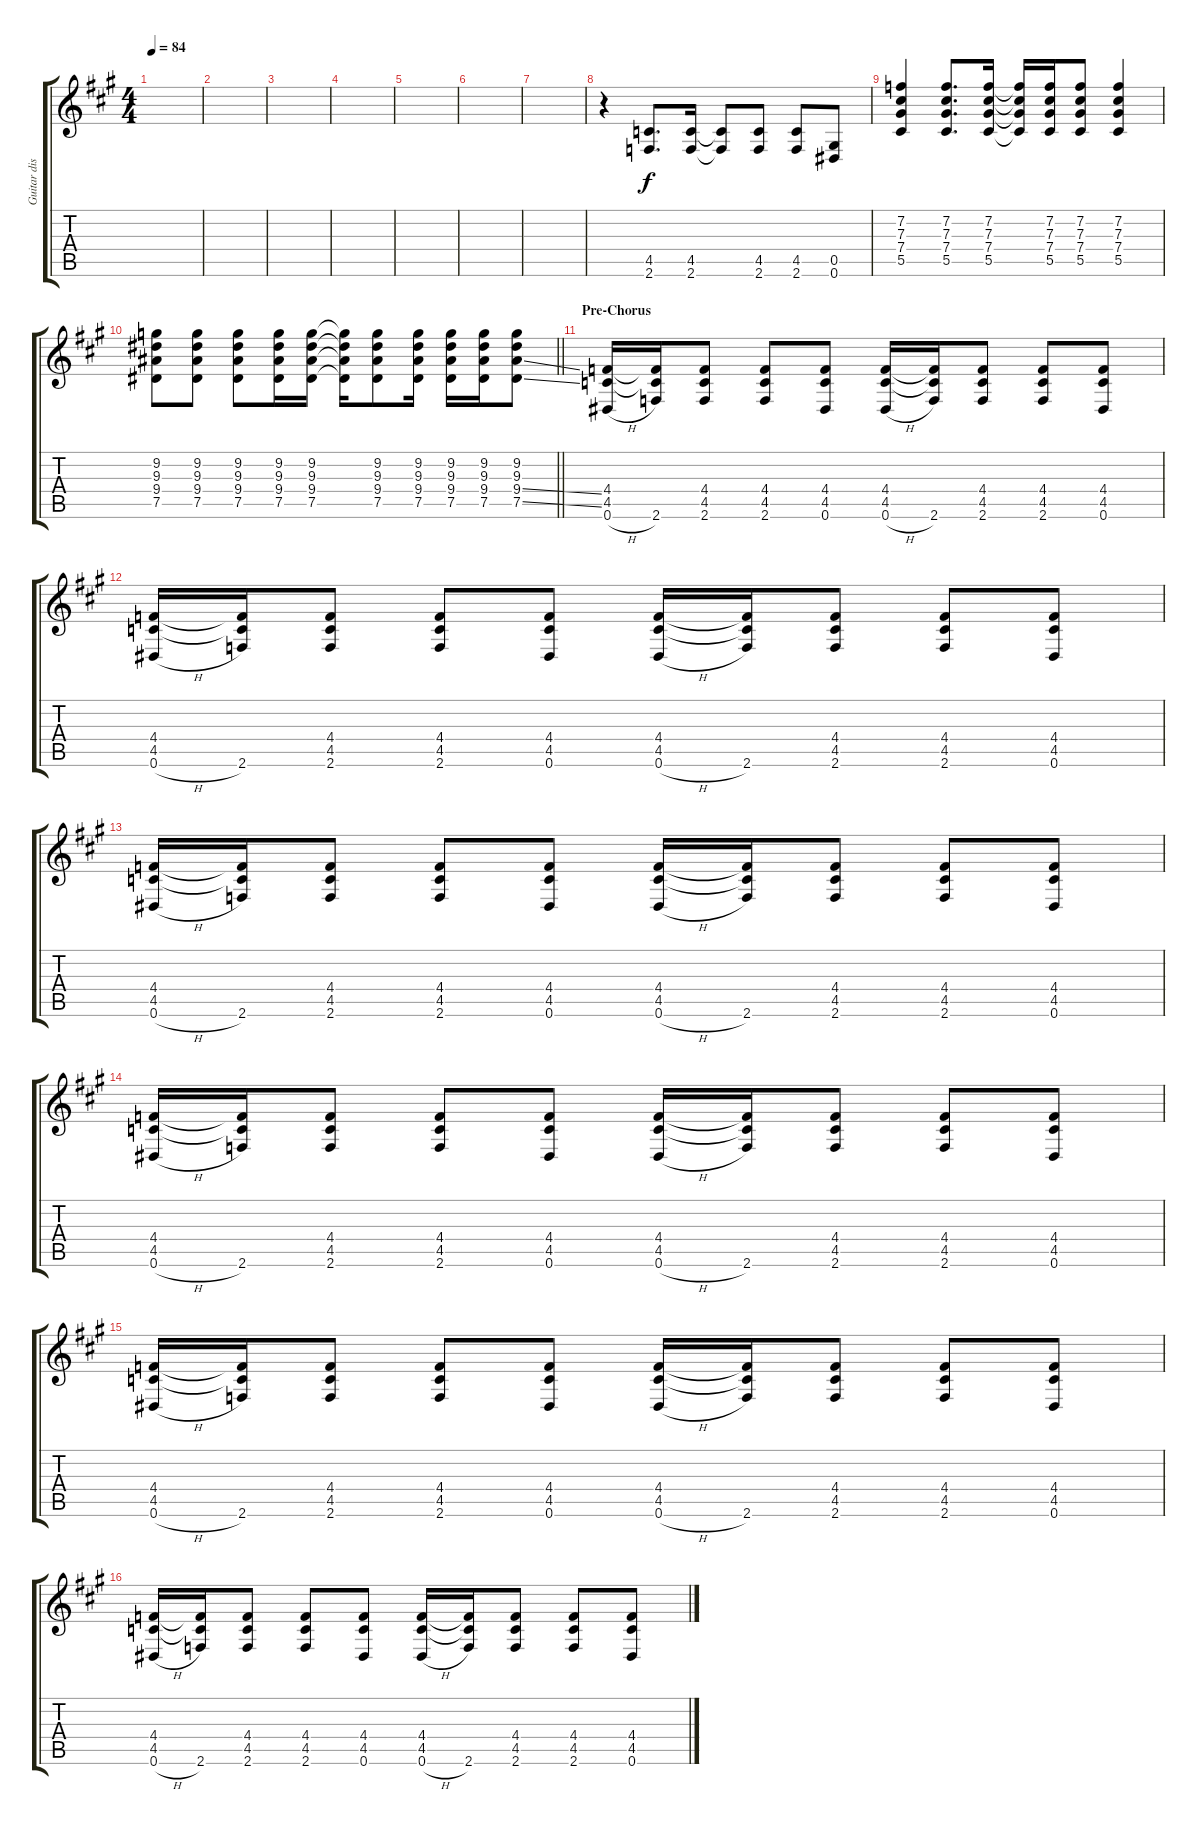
\track ("Guitar distortion" "Guitar dis") {instrument distortionguitar}
\staff {score tabs}
\tuning (Eb4 Bb3 Gb3 Db3 Ab2 Eb2) {hide}
\ts (4 4)
\tempo 84
\clef g2
\ks a
|
|
|
|
|
|
|
r.4{volume 0} (4.5 2.6).8{d volume 11} (4.5 2.6).16 (4.5{t} 2.6{t}).8 (4.5 2.6).8 (4.5 2.6).8 (0.5 0.6).8 |
(7.2 7.3 7.4 5.5).4 (7.2 7.3 7.4 5.5).8{d} (7.2 7.3 7.4 5.5).16 (7.2{t} 7.3{t} 7.4{t} 5.5{t}).16 (7.2 7.3 7.4 5.5).16 (7.2 7.3 7.4 5.5).8 (7.2 7.3 7.4 5.5).4 |
\barLineRight lightlight
(9.2 9.3 9.4 7.5).8 (9.2 9.3 9.4 7.5).8 (9.2 9.3 9.4 7.5).8 (9.2 9.3 9.4 7.5).16 (9.2 9.3 9.4 7.5).16 (9.2{t} 9.3{t} 9.4{t} 7.5{t}).16 (9.2 9.3 9.4 7.5).8 (9.2 9.3 9.4 7.5).16 (9.2 9.3 9.4 7.5).16 (9.2 9.3 9.4 7.5).16 (9.2 9.3 9.4{ss} 7.5{ss}).8 |
\section ("" "Pre-Chorus")
(4.4 4.5 0.6{h}).16 (4.4{t} 4.5{t} 2.6).16 (4.4 4.5 2.6).8 (4.4 4.5 2.6).8 (4.4 4.5 0.6).8 (4.4 4.5 0.6{h}).16 (4.4{t} 4.5{t} 2.6).16 (4.4 4.5 2.6).8 (4.4 4.5 2.6).8 (4.4 4.5 0.6).8 |
(4.4 4.5 0.6{h}).16 (4.4{t} 4.5{t} 2.6).16 (4.4 4.5 2.6).8 (4.4 4.5 2.6).8 (4.4 4.5 0.6).8 (4.4 4.5 0.6{h}).16 (4.4{t} 4.5{t} 2.6).16 (4.4 4.5 2.6).8 (4.4 4.5 2.6).8 (4.4 4.5 0.6).8 |
(4.4 4.5 0.6{h}).16 (4.4{t} 4.5{t} 2.6).16 (4.4 4.5 2.6).8 (4.4 4.5 2.6).8 (4.4 4.5 0.6).8 (4.4 4.5 0.6{h}).16 (4.4{t} 4.5{t} 2.6).16 (4.4 4.5 2.6).8 (4.4 4.5 2.6).8 (4.4 4.5 0.6).8 |
(4.4 4.5 0.6{h}).16 (4.4{t} 4.5{t} 2.6).16 (4.4 4.5 2.6).8 (4.4 4.5 2.6).8 (4.4 4.5 0.6).8 (4.4 4.5 0.6{h}).16 (4.4{t} 4.5{t} 2.6).16 (4.4 4.5 2.6).8 (4.4 4.5 2.6).8 (4.4 4.5 0.6).8 |
(4.4 4.5 0.6{h}).16 (4.4{t} 4.5{t} 2.6).16 (4.4 4.5 2.6).8 (4.4 4.5 2.6).8 (4.4 4.5 0.6).8 (4.4 4.5 0.6{h}).16 (4.4{t} 4.5{t} 2.6).16 (4.4 4.5 2.6).8 (4.4 4.5 2.6).8 (4.4 4.5 0.6).8 |
(4.4 4.5 0.6{h}).16 (4.4{t} 4.5{t} 2.6).16 (4.4 4.5 2.6).8 (4.4 4.5 2.6).8 (4.4 4.5 0.6).8 (4.4 4.5 0.6{h}).16 (4.4{t} 4.5{t} 2.6).16 (4.4 4.5 2.6).8 (4.4 4.5 2.6).8 (4.4 4.5 0.6).8
